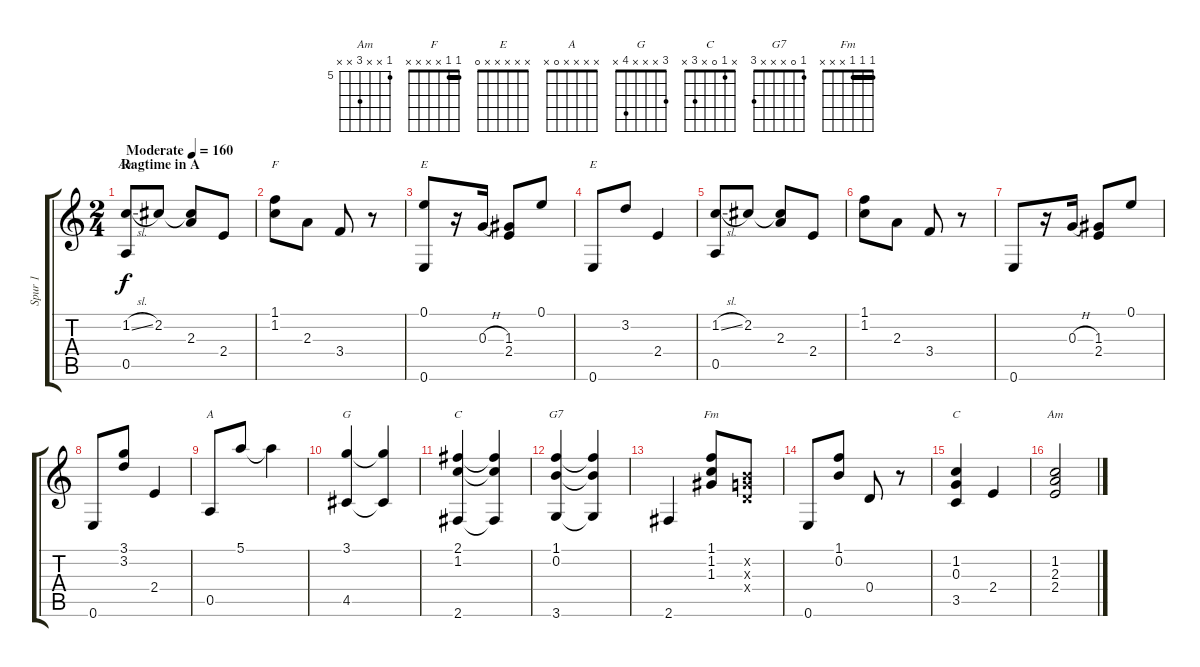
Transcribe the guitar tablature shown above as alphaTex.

\track ("Spur 1" "Spur 1") {instrument electricguitarjazz}
\staff {score tabs}
\tuning (E4 B3 G3 D3 A2 E2) {hide}
\chord ("Am" x 1 x x 0 x)
\chord ("F" 1 1 x x x x) {barre 1}
\chord ("E" 0 x x x x 0)
\chord ("E" x x x x x 0)
\chord ("A" x x x x 0 x)
\chord ("G" 3 x x x 4 x)
\chord ("C" 2 1 x x x 2)
\chord ("G7" 1 0 x x x 3)
\chord ("Fm" 1 1 1 x x x) {barre 1}
\chord ("C" x 1 0 x 3 x)
\chord ("Am" 5 x x 7 x x) {firstfret 5}
\ts (2 4)
\section ("" "Ragtime in A")
\tempo (160 "Moderate")
\clef g2
\ks c
(1.2{sl} 0.5).8{ch "Am" dy f instrument electricguitarjazz} 2.2.8 (2.2{t} 2.3).8 2.4.8 |
(1.1 1.2).8{ch "F"} 2.3.8 3.4.8 r.8 |
(0.1 0.6).8{ch "E"} r.16 0.3{h}.16 (1.3 2.4).8 0.1.8 |
0.6.8{ch "E"} 3.2.8 2.4.4 |
(1.2{sl} 0.5).8 2.2.8 (2.2{t} 2.3).8 2.4.8 |
(1.1 1.2).8 2.3.8 3.4.8 r.8 |
0.6.8 r.16 0.3{h}.16 (1.3 2.4).8 0.1.8 |
0.6.8 (3.1 3.2).8 2.4.4 |
0.5.8{ch "A"} 5.1.8 5.1{t}.4 |
(3.1 4.5).4{ch "G"} (3.1{t} 4.5{t}).4 |
(2.1 1.2 2.6).4{ch "C"} (2.1{t} 1.2{t} 2.6{t}).4 |
(1.1 0.2 3.6).4{ch "G7"} (1.1{t} 0.2{t} 3.6{t}).4 |
2.6.4 (1.1 1.2 1.3).8{ch "Fm"} (0.2{x} 0.3{x} 0.4{x}).8 |
0.6.8 (1.1 0.2).8 0.4.8 r.8 |
(1.2 0.3 3.5).4{ch "C"} 2.4.4 |
(1.2 2.3 2.4).2{ch "Am"}
